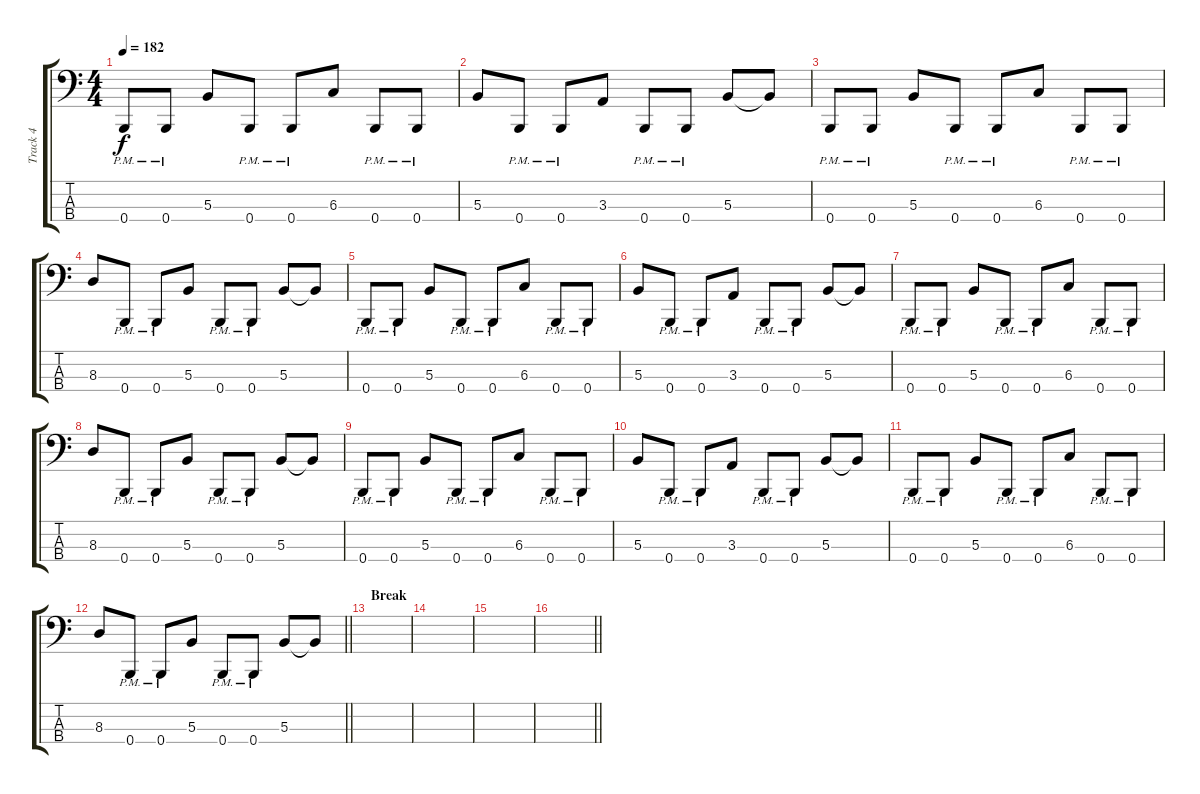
\track ("Track 4" "Track 4") {instrument electricbasspick}
\staff {score tabs}
\tuning (E2 B1 Gb1 B0) {hide}
\ts (4 4)
\tempo 182
\clef f4
\ks c
0.4{pm}.8{dy f} 0.4{pm}.8 5.3.8 0.4{pm}.8 0.4{pm}.8 6.3.8 0.4{pm}.8 0.4{pm}.8 |
5.3.8 0.4{pm}.8 0.4{pm}.8 3.3.8 0.4{pm}.8 0.4{pm}.8 5.3.8 5.3{t}.8 |
0.4{pm}.8 0.4{pm}.8 5.3.8 0.4{pm}.8 0.4{pm}.8 6.3.8 0.4{pm}.8 0.4{pm}.8 |
8.3.8 0.4{pm}.8 0.4{pm}.8 5.3.8 0.4{pm}.8 0.4{pm}.8 5.3.8 5.3{t}.8 |
0.4{pm}.8 0.4{pm}.8 5.3.8 0.4{pm}.8 0.4{pm}.8 6.3.8 0.4{pm}.8 0.4{pm}.8 |
5.3.8 0.4{pm}.8 0.4{pm}.8 3.3.8 0.4{pm}.8 0.4{pm}.8 5.3.8 5.3{t}.8 |
0.4{pm}.8 0.4{pm}.8 5.3.8 0.4{pm}.8 0.4{pm}.8 6.3.8 0.4{pm}.8 0.4{pm}.8 |
8.3.8 0.4{pm}.8 0.4{pm}.8 5.3.8 0.4{pm}.8 0.4{pm}.8 5.3.8 5.3{t}.8 |
0.4{pm}.8 0.4{pm}.8 5.3.8 0.4{pm}.8 0.4{pm}.8 6.3.8 0.4{pm}.8 0.4{pm}.8 |
5.3.8 0.4{pm}.8 0.4{pm}.8 3.3.8 0.4{pm}.8 0.4{pm}.8 5.3.8 5.3{t}.8 |
0.4{pm}.8 0.4{pm}.8 5.3.8 0.4{pm}.8 0.4{pm}.8 6.3.8 0.4{pm}.8 0.4{pm}.8 |
\barLineRight lightlight
8.3.8 0.4{pm}.8 0.4{pm}.8 5.3.8 0.4{pm}.8 0.4{pm}.8 5.3.8 5.3{t}.8 |
\section ("" "Break")
|
|
|
\barLineRight lightlight
